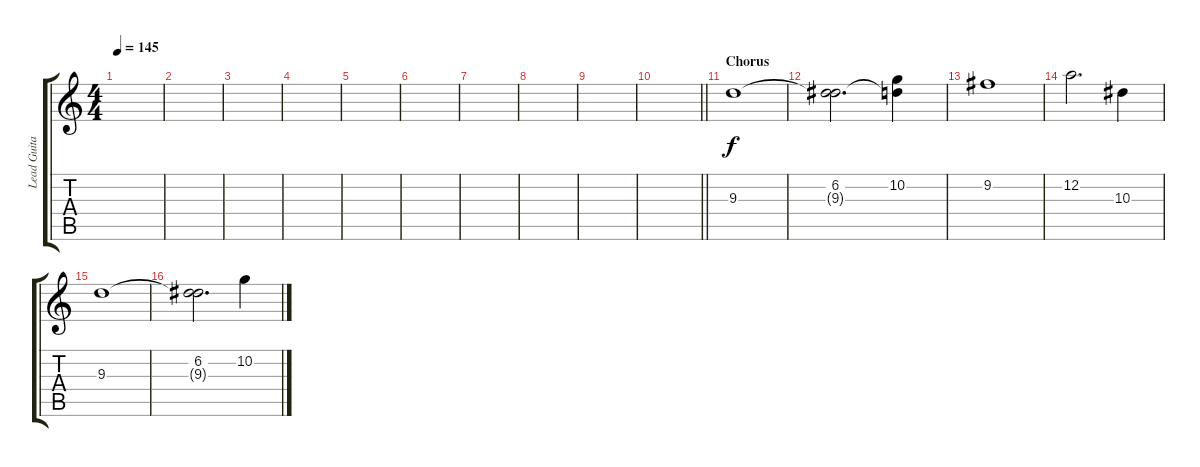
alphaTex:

\track ("Lead Guitar II" "Lead Guita") {instrument distortionguitar}
\staff {score tabs}
\tuning (D4 A3 F3 C3 G2 C2) {hide}
\ts (4 4)
\tempo 145
\clef g2
\ks c
|
|
|
|
|
|
|
|
|
\barLineRight lightlight
|
\section ("" "Chorus")
9.3.1 |
(6.2 9.3{t}).2{d} (10.2 9.3{t}).4 |
9.2.1 |
12.2.2{d} 10.3.4 |
9.3.1 |
(6.2 9.3{t}).2{d} 10.2.4
